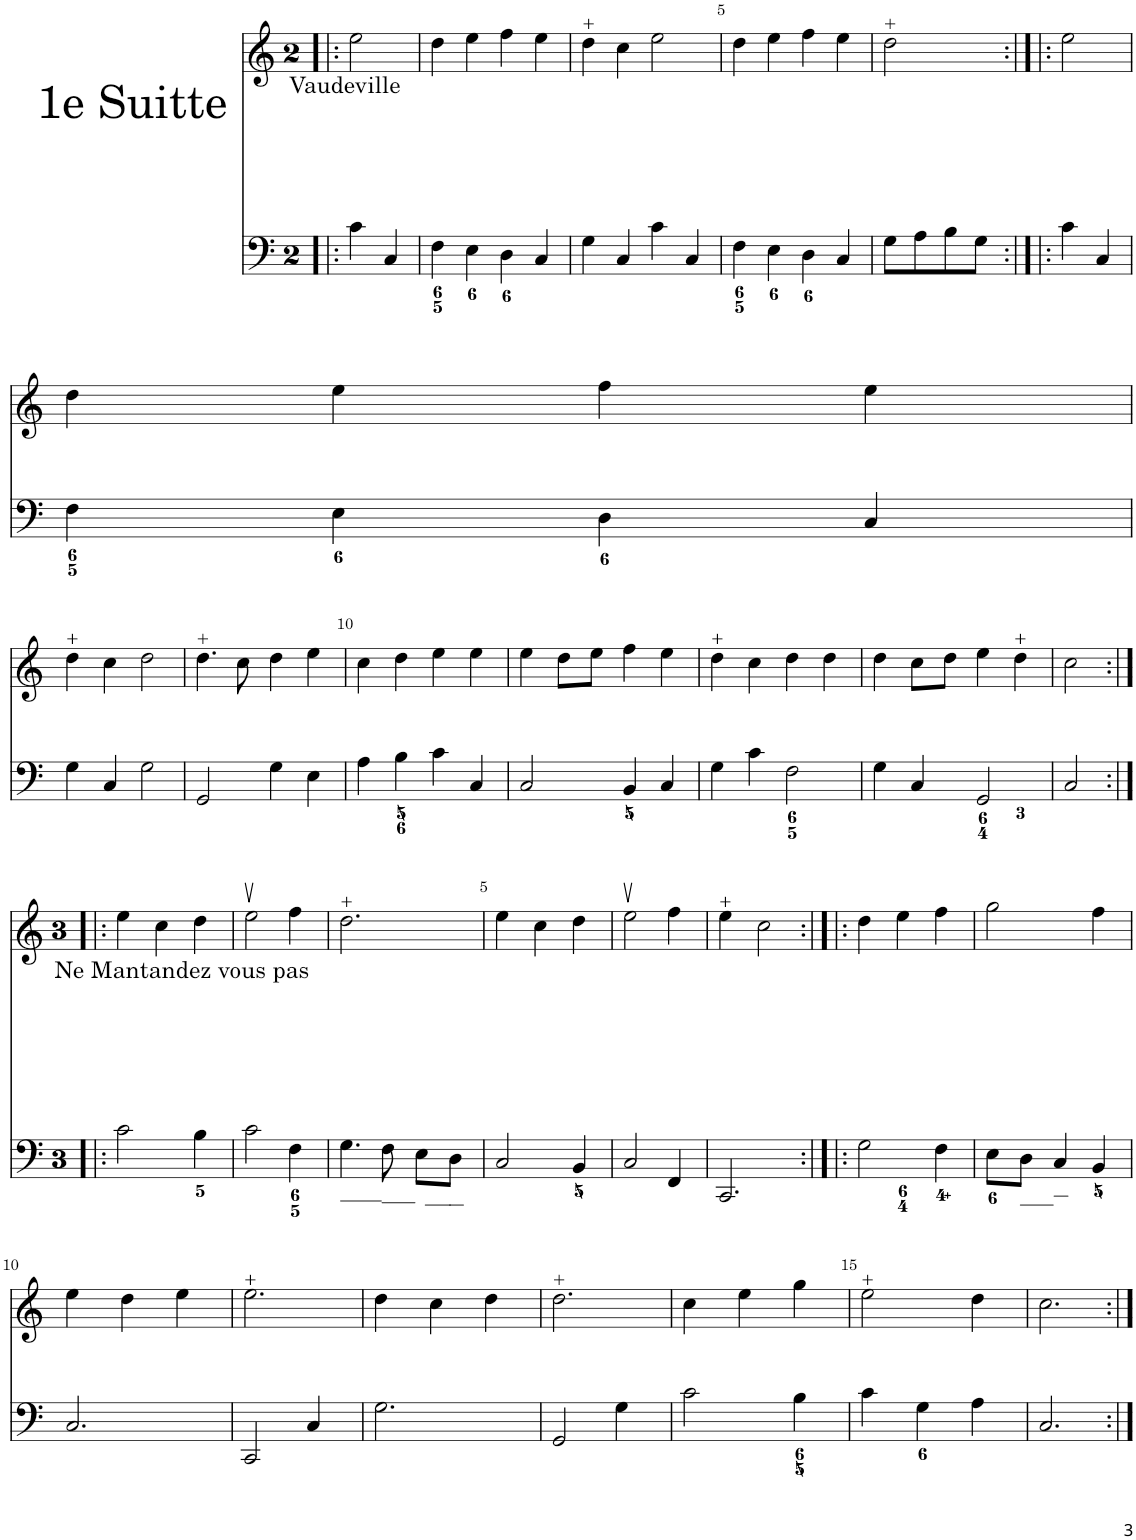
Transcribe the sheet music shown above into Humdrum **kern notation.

**kern	**kern
*part2	*part1
*staff2	*staff1
*I"Violoncello	*I"Flute
*I'Vc	*I'Fl
*clefF4	*clefG2
*k[]	*k[]
*M2/2	*M2/2
=1!|:	=1!|:
!	!LO:TX:b:t=1e Suitte
!LO:TX:a:t=Vaudeville	!
4c\	2ee\
4C/	.
=3	=3
4F\	4dd\
4E\	4ee\
4D\	4ff\
4C/	4ee\
=4	=4
4G\	4dd\
4C/	4cc\
4c\	2ee\
4C/	.
=5	=5
4F\	4dd\
4E\	4ee\
4D\	4ff\
4C/	4ee\
=6	=6
8G\L	2dd\
8A\	.
8B\	.
8G\J	.
4c\	2ee\
4C/	.
!!LO:LB:g=z
=7	=7
4F\	4dd\
4E\	4ee\
4D\	4ff\
4C/	4ee\
!!LO:LB:g=z
=8	=8
4G\	4dd\
4C/	4cc\
2G\	2dd\
=9	=9
2GG/	4.dd\
.	8cc\
4G\	4dd\
4E\	4ee\
=10	=10
4A\	4cc\
4B\	4dd\
4c\	4ee\
4C/	4ee\
=11	=11
2C/	4ee\
.	8dd\L
.	8ee\J
4BB/	4ff\
4C/	4ee\
=12	=12
4G\	4dd\
4c\	4cc\
2F\	4dd\
.	4dd\
=13	=13
4G\	4dd\
4C/	8cc\L
.	8dd\J
2GG/	4ee\
.	4dd\
=14	=14
2C/	2cc\
!!LO:LB:g=z
=2:|!|:	=2:|!|:
*M3/4	*M3/4
!LO:TX:a:t=Ne Mantandez vous pas	!
2c\	4ee\
.	4cc\
4B\	4dd\
=3	=3
2c\	2ee\
4F\	4ff\
=4	=4
4.G\	2.dd\
8F\	.
8E\L	.
8D\J	.
=5	=5
2C/	4ee\
.	4cc\
4BB/	4dd\
=6	=6
2C/	2ee\
4FF/	4ff\
=7	=7
2.CC/	4ee\
.	2cc\
=8:|!|:	=8:|!|:
2G\	4dd\
.	4ee\
4F\	4ff\
=9	=9
8E\L	2gg\
8D\J	.
4C/	.
4BB/	4ff\
!!LO:LB:g=z
=10	=10
2.C/	4ee\
.	4dd\
.	4ee\
=11	=11
2CC/	2.ee\
4C/	.
=12	=12
2.G\	4dd\
.	4cc\
.	4dd\
=13	=13
2GG/	2.dd\
4G\	.
=14	=14
2c\	4cc\
.	4ee\
4B\	4gg\
=15	=15
4c\	2ee\
4G\	.
4A\	4dd\
=16	=16
2.C/	2.cc\
=:|!	=:|!
*-	*-
